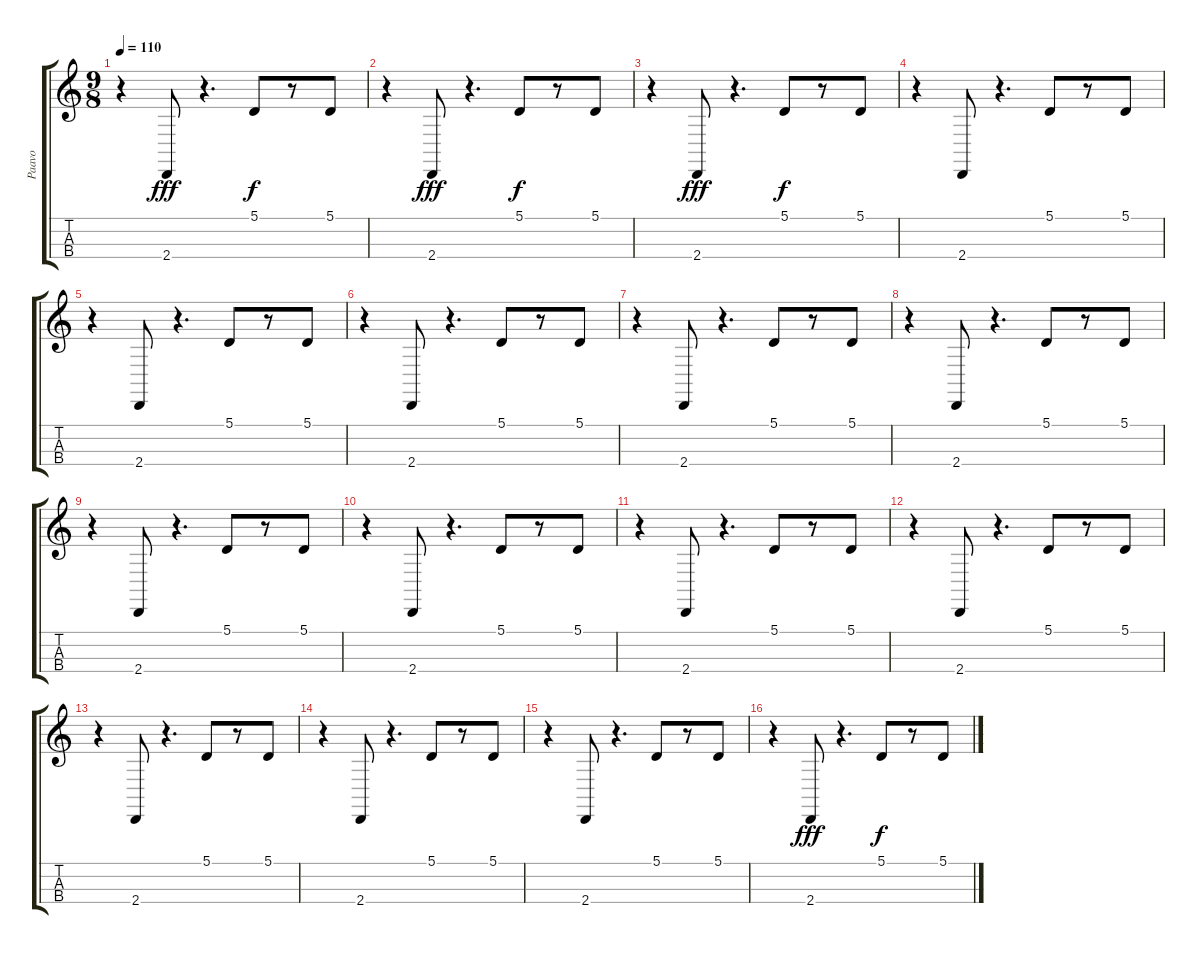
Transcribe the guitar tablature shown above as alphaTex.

\track ("Paavo" "Paavo") {instrument pizzicatostrings}
\staff {score tabs}
\tuning (A3 D3 G2 C2) {hide}
\ts (9 8)
\tempo 110
\clef g2
\ks c
r.4{dy fff instrument pizzicatostrings} 2.4.8 r.4{d} 5.1.8{dy f} r.8 5.1.8 |
r.4 2.4.8{dy fff} r.4{d} 5.1.8{dy f} r.8 5.1.8 |
r.4 2.4.8{dy fff} r.4{d} 5.1.8{dy f} r.8 5.1.8 |
r.4 2.4.8 r.4{d} 5.1.8 r.8 5.1.8 |
r.4 2.4.8 r.4{d} 5.1.8 r.8 5.1.8 |
r.4 2.4.8 r.4{d} 5.1.8 r.8 5.1.8 |
r.4 2.4.8 r.4{d} 5.1.8 r.8 5.1.8 |
r.4 2.4.8 r.4{d} 5.1.8 r.8 5.1.8 |
r.4 2.4.8 r.4{d} 5.1.8 r.8 5.1.8 |
r.4 2.4.8 r.4{d} 5.1.8 r.8 5.1.8 |
r.4 2.4.8 r.4{d} 5.1.8 r.8 5.1.8 |
r.4 2.4.8 r.4{d} 5.1.8 r.8 5.1.8 |
r.4 2.4.8 r.4{d} 5.1.8 r.8 5.1.8 |
r.4 2.4.8 r.4{d} 5.1.8 r.8 5.1.8 |
r.4 2.4.8 r.4{d} 5.1.8 r.8 5.1.8 |
r.4 2.4.8{dy fff} r.4{d} 5.1.8{dy f} r.8 5.1.8
